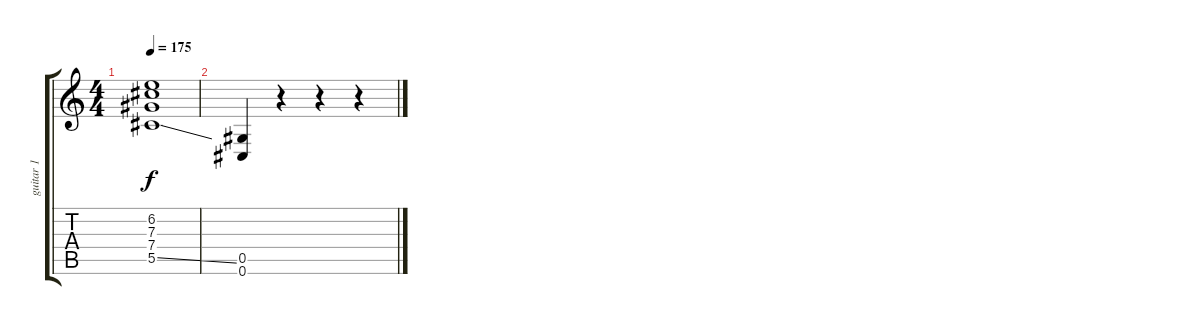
\track ("guitar 1" "guitar 1") {instrument distortionguitar}
\staff {score tabs}
\tuning (Eb4 Bb3 Gb3 Db3 Ab2 Db2) {hide}
\ts (4 4)
\tempo 175
\clef g2
\ks c
(6.2 7.3 7.4 5.5{ss}).1{dy f} |
(0.5 0.6).4 r.4 r.4 r.4
